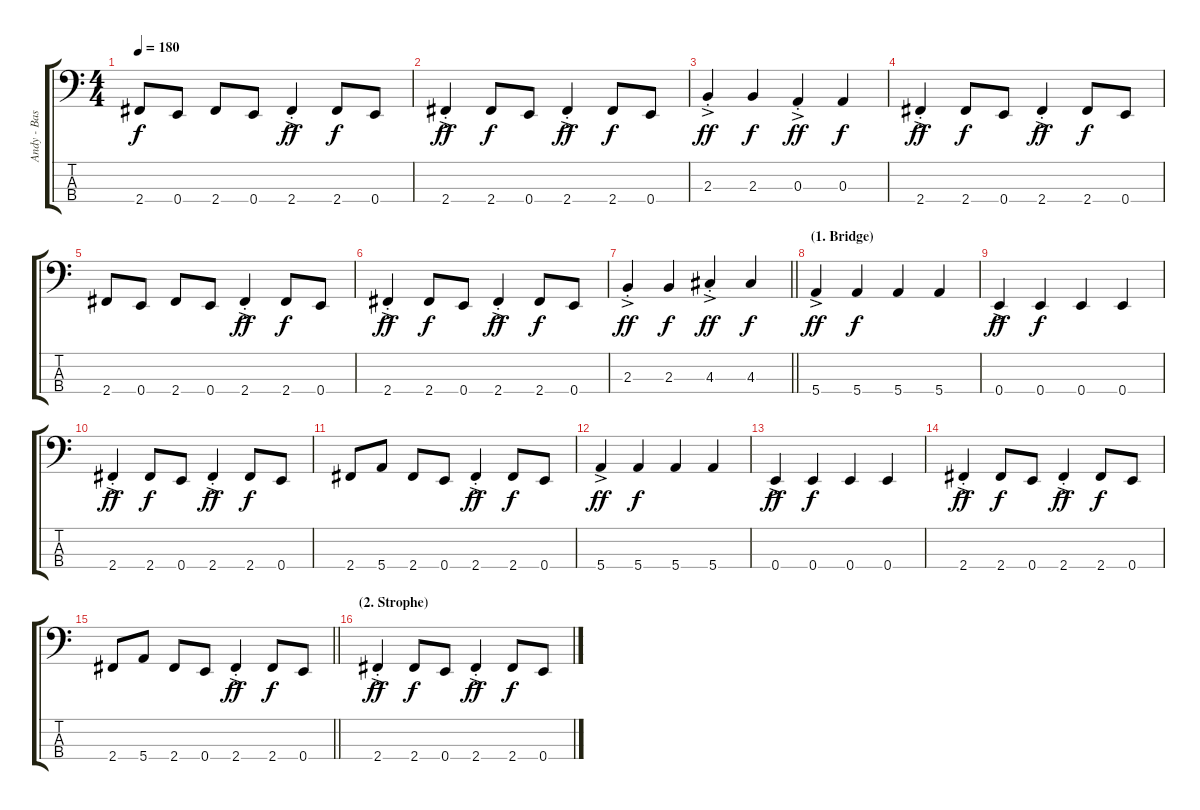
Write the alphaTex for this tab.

\track ("Andy - Bass" "Andy - Bas") {instrument electricbassfinger}
\staff {score tabs}
\tuning (G2 D2 A1 E1) {hide}
\ts (4 4)
\tempo 180
\clef f4
\ks c
2.4.8{dy f} 0.4.8 2.4.8 0.4.8 2.4{ac st}.4{dy ff} 2.4.8{dy f} 0.4.8 |
2.4{ac st}.4{dy ff} 2.4.8{dy f} 0.4.8 2.4{ac st}.4{dy ff} 2.4.8{dy f} 0.4.8 |
2.3{ac st}.4{dy ff} 2.3.4{dy f} 0.3{ac st}.4{dy ff} 0.3.4{dy f} |
2.4{ac st}.4{dy ff} 2.4.8{dy f} 0.4.8 2.4{ac st}.4{dy ff} 2.4.8{dy f} 0.4.8 |
2.4.8 0.4.8 2.4.8 0.4.8 2.4{ac st}.4{dy ff} 2.4.8{dy f} 0.4.8 |
2.4{ac st}.4{dy ff} 2.4.8{dy f} 0.4.8 2.4{ac st}.4{dy ff} 2.4.8{dy f} 0.4.8 |
\barLineRight lightlight
2.3{ac st}.4{dy ff} 2.3.4{dy f} 4.3{ac st}.4{dy ff} 4.3.4{dy f} |
\section ("" "(1. Bridge)")
5.4{ac}.4{dy ff} 5.4.4{dy f} 5.4.4 5.4.4 |
0.4{ac}.4{dy ff} 0.4.4{dy f} 0.4.4 0.4.4 |
2.4{ac st}.4{dy ff} 2.4.8{dy f} 0.4.8 2.4{ac st}.4{dy ff} 2.4.8{dy f} 0.4.8 |
2.4.8 5.4.8 2.4.8 0.4.8 2.4{ac st}.4{dy ff} 2.4.8{dy f} 0.4.8 |
5.4{ac}.4{dy ff} 5.4.4{dy f} 5.4.4 5.4.4 |
0.4{ac}.4{dy ff} 0.4.4{dy f} 0.4.4 0.4.4 |
2.4{ac st}.4{dy ff} 2.4.8{dy f} 0.4.8 2.4{ac st}.4{dy ff} 2.4.8{dy f} 0.4.8 |
\barLineRight lightlight
2.4.8 5.4.8 2.4.8 0.4.8 2.4{ac st}.4{dy ff} 2.4.8{dy f} 0.4.8 |
\section ("" "(2. Strophe)")
2.4{ac st}.4{dy ff} 2.4.8{dy f} 0.4.8 2.4{ac st}.4{dy ff} 2.4.8{dy f} 0.4.8
